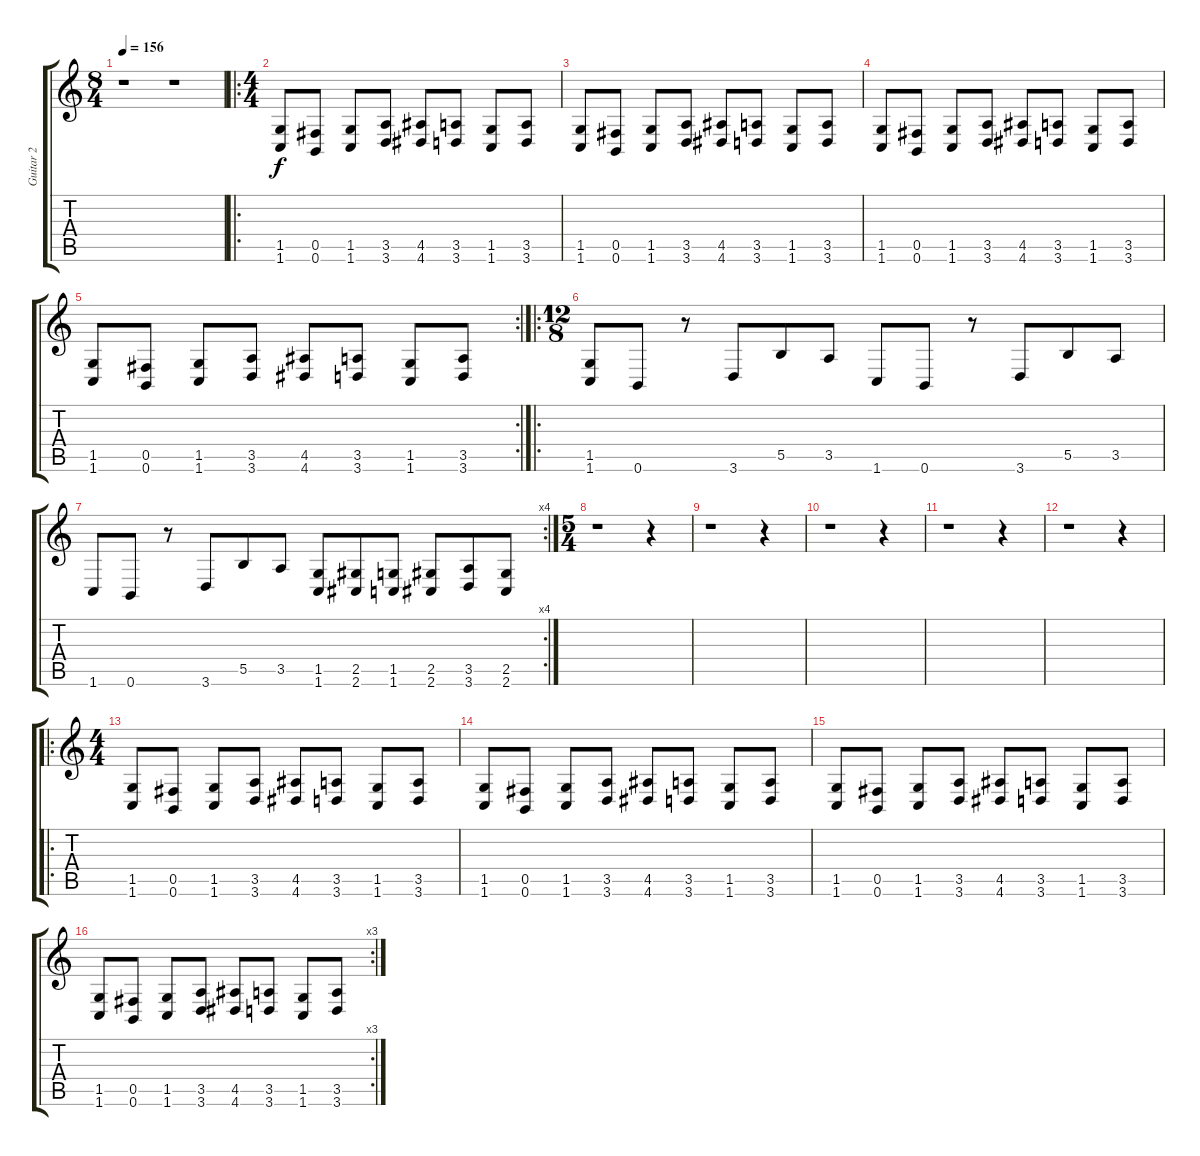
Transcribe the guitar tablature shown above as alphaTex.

\track ("Guitar 2" "Guitar 2") {instrument distortionguitar}
\staff {score tabs}
\tuning (Db4 Ab3 E3 B2 Gb2 B1) {hide}
\ts (8 4)
\tempo 156
\clef g2
\ks c
r.1{dy f} r.1 |
\ro
\ts (4 4)
(1.5 1.6).8 (0.5 0.6).8 (1.5 1.6).8 (3.5 3.6).8 (4.5 4.6).8 (3.5 3.6).8 (1.5 1.6).8 (3.5 3.6).8 |
(1.5 1.6).8 (0.5 0.6).8 (1.5 1.6).8 (3.5 3.6).8 (4.5 4.6).8 (3.5 3.6).8 (1.5 1.6).8 (3.5 3.6).8 |
(1.5 1.6).8 (0.5 0.6).8 (1.5 1.6).8 (3.5 3.6).8 (4.5 4.6).8 (3.5 3.6).8 (1.5 1.6).8 (3.5 3.6).8 |
\rc 2
(1.5 1.6).8 (0.5 0.6).8 (1.5 1.6).8 (3.5 3.6).8 (4.5 4.6).8 (3.5 3.6).8 (1.5 1.6).8 (3.5 3.6).8 |
\ro
\ts (12 8)
(1.5 1.6).8 0.6.8 r.8 3.6.8 5.5.8 3.5.8 1.6.8 0.6.8 r.8 3.6.8 5.5.8 3.5.8 |
\rc 4
1.6.8 0.6.8 r.8 3.6.8 5.5.8 3.5.8 (1.5 1.6).8 (2.5 2.6).8 (1.5 1.6).8 (2.5 2.6).8 (3.5 3.6).8 (2.5 2.6).8 |
\ts (5 4)
r.1 r.4 |
r.1 r.4 |
r.1 r.4 |
r.1 r.4 |
r.1 r.4 |
\ro
\ts (4 4)
(1.5 1.6).8 (0.5 0.6).8 (1.5 1.6).8 (3.5 3.6).8 (4.5 4.6).8 (3.5 3.6).8 (1.5 1.6).8 (3.5 3.6).8 |
(1.5 1.6).8 (0.5 0.6).8 (1.5 1.6).8 (3.5 3.6).8 (4.5 4.6).8 (3.5 3.6).8 (1.5 1.6).8 (3.5 3.6).8 |
(1.5 1.6).8 (0.5 0.6).8 (1.5 1.6).8 (3.5 3.6).8 (4.5 4.6).8 (3.5 3.6).8 (1.5 1.6).8 (3.5 3.6).8 |
\rc 3
(1.5 1.6).8 (0.5 0.6).8 (1.5 1.6).8 (3.5 3.6).8 (4.5 4.6).8 (3.5 3.6).8 (1.5 1.6).8 (3.5 3.6).8
